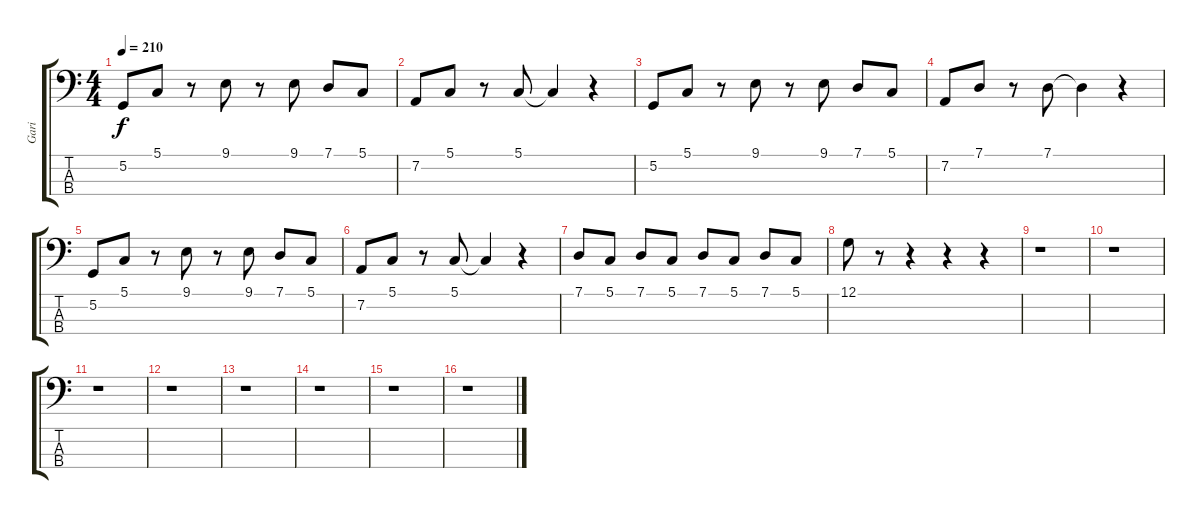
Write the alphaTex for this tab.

\track ("Gari" "Gari") {instrument trombone}
\staff {score tabs}
\tuning (G2 D2 A1 E1) {hide}
\ts (4 4)
\tempo 210
\clef f4
\ks c
5.2.8{dy f} 5.1.8 r.8 9.1.8 r.8 9.1.8 7.1.8 5.1.8 |
7.2.8 5.1.8 r.8 5.1.8 5.1{t}.4 r.4 |
5.2.8 5.1.8 r.8 9.1.8 r.8 9.1.8 7.1.8 5.1.8 |
7.2.8 7.1.8 r.8 7.1.8 7.1{t}.4 r.4 |
5.2.8 5.1.8 r.8 9.1.8 r.8 9.1.8 7.1.8 5.1.8 |
7.2.8 5.1.8 r.8 5.1.8 5.1{t}.4 r.4 |
7.1.8 5.1.8 7.1.8 5.1.8 7.1.8 5.1.8 7.1.8 5.1.8 |
12.1.8 r.8 r.4 r.4 r.4 |
r.1 |
r.1 |
r.1 |
r.1 |
r.1 |
r.1 |
r.1 |
r.1
